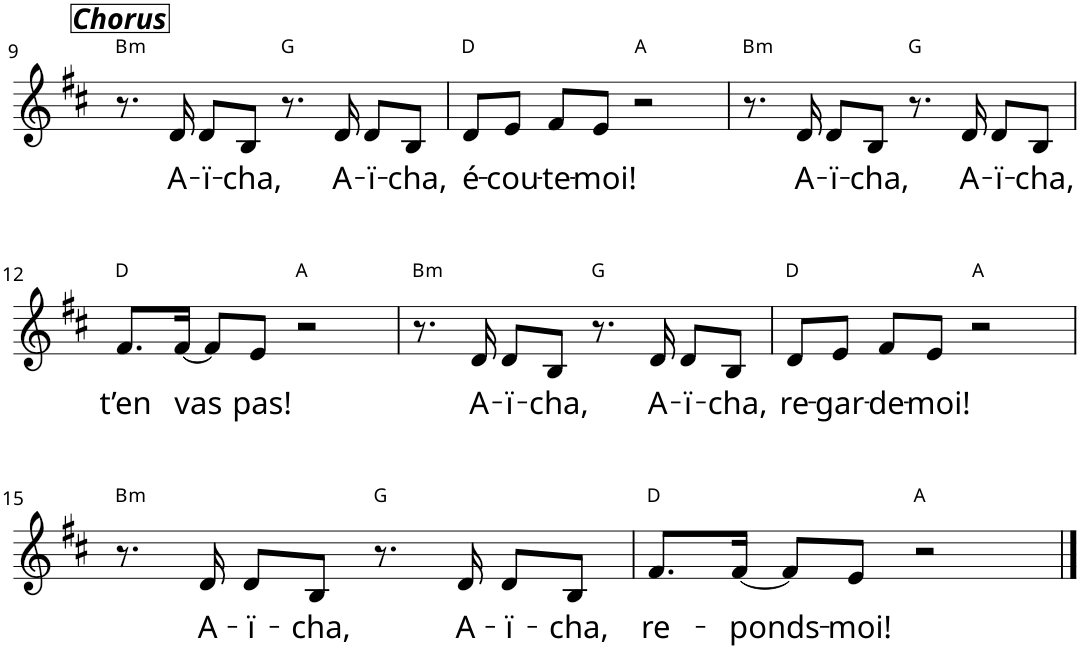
**kern	**text	**harte
*part1	*part1	*part1
*staff1	*staff1	*
*I"Voice	*	*
*I'Vo.	*	*
!!LO:PB:g=z
*clefG2	*	*
*k[f#c#]	*	*
*M4/4	*	*
*met(c)	*	*
=9	=9	=9
!LO:TX:a:Bi:t=Chorus	!	!LO:H:kt=m
8.r	.	B:min
!	!LO:LY:b	!
16d/	A-	.
!	!LO:LY:b	!
8d/L	-ï-	.
!	!LO:LY:b	!
8B/J	-cha,	.
8.r	.	G:maj
!	!LO:LY:b	!
16d/	A-	.
!	!LO:LY:b	!
8d/L	-ï-	.
!	!LO:LY:b	!
8B/J	-cha,	.
=10	=10	=10
!	!LO:LY:b	!
8d/L	é-	D:maj
!	!LO:LY:b	!
8e/J	-cou-	.
!	!LO:LY:b	!
8f#/L	-te-	.
!	!LO:LY:b	!
8e/J	-moi!	.
2r	.	A:maj
=11	=11	=11
!	!	!LO:H:kt=m
8.r	.	B:min
!	!LO:LY:b	!
16d/	A-	.
!	!LO:LY:b	!
8d/L	-ï-	.
!	!LO:LY:b	!
8B/J	-cha,	.
8.r	.	G:maj
!	!LO:LY:b	!
16d/	A-	.
!	!LO:LY:b	!
8d/L	-ï-	.
!	!LO:LY:b	!
8B/J	-cha,	.
!!LO:LB:g=z
=12	=12	=12
!	!LO:LY:b	!
8.f#/L	-t’en	D:maj
!	!LO:LY:b	!
[16f#/Jk	vas	.
8f#/L]	.	.
!	!LO:LY:b	!
8e/J	pas!	.
2r	.	A:maj
=13	=13	=13
!	!	!LO:H:kt=m
8.r	.	B:min
!	!LO:LY:b	!
16d/	A-	.
!	!LO:LY:b	!
8d/L	-ï-	.
!	!LO:LY:b	!
8B/J	-cha,	.
8.r	.	G:maj
!	!LO:LY:b	!
16d/	A-	.
!	!LO:LY:b	!
8d/L	-ï-	.
!	!LO:LY:b	!
8B/J	-cha,	.
=14	=14	=14
!	!LO:LY:b	!
8d/L	re-	D:maj
!	!LO:LY:b	!
8e/J	-gar-	.
!	!LO:LY:b	!
8f#/L	-de-	.
!	!LO:LY:b	!
8e/J	-moi!	.
2r	.	A:maj
!!LO:LB:g=z
=15	=15	=15
!	!	!LO:H:kt=m
8.r	.	B:min
!	!LO:LY:b	!
16d/	A-	.
!	!LO:LY:b	!
8d/L	-ï-	.
!	!LO:LY:b	!
8B/J	-cha,	.
8.r	.	G:maj
!	!LO:LY:b	!
16d/	A-	.
!	!LO:LY:b	!
8d/L	-ï-	.
!	!LO:LY:b	!
8B/J	-cha,	.
=16	=16	=16
!	!LO:LY:b	!
8.f#/L	-re-	D:maj
!	!LO:LY:b	!
[16f#/Jk	-ponds-	.
8f#/L]	.	.
!	!LO:LY:b	!
8e/J	-moi!	.
2r	.	A:maj
==	==	==
*-	*-	*-
